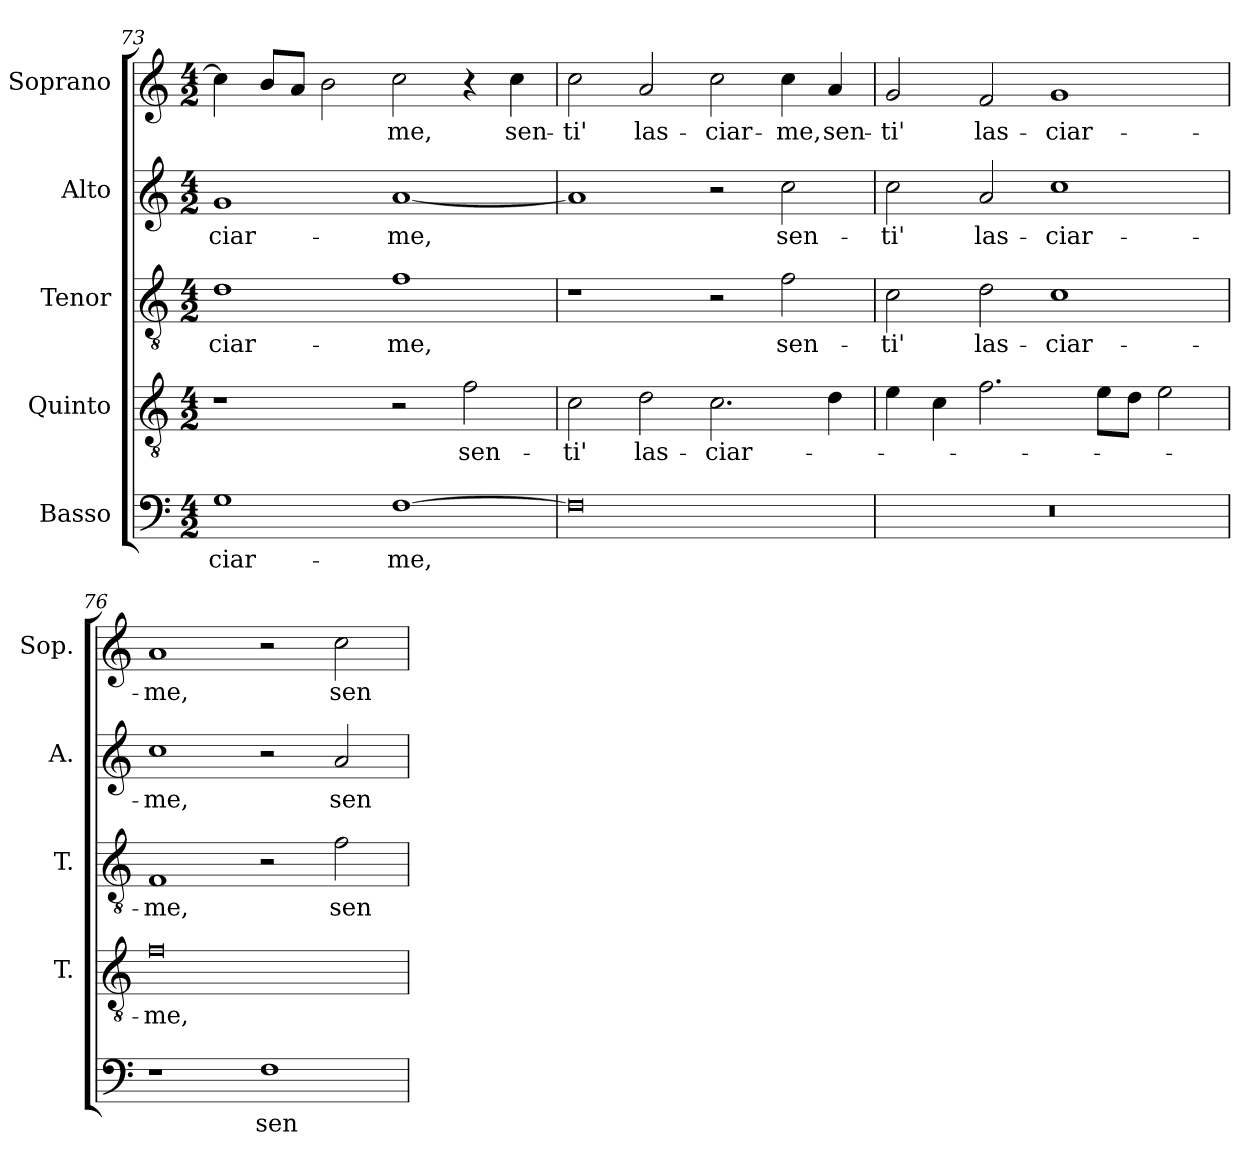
**kern	**text	**kern	**text	**kern	**text	**kern	**text	**kern	**text
*part5	*part5	*part4	*part4	*part3	*part3	*part2	*part2	*part1	*part1
*staff5	*staff5	*staff4	*staff4	*staff3	*staff3	*staff2	*staff2	*staff1	*staff1
*I"Basso	*	*I"Quinto	*	*I"Tenor	*	*I"Alto	*	*I"Soprano	*
*	*	*I'T.	*	*I'T.	*	*I'A.	*	*I'Sop.	*
*clefF4	*	*clefGv2	*	*clefGv2	*	*clefG2	*	*clefG2	*
*	*	*ITrd7c12	*	*ITrd7c12	*	*	*	*	*
*k[]	*	*k[]	*	*k[]	*	*k[]	*	*k[]	*
*C:	*	*C:	*	*C:	*	*C:	*	*C:	*
*M4/2	*	*M4/2	*	*M4/2	*	*M4/2	*	*M4/2	*
=73	=73	=73	=73	=73	=73	=73	=73	=73	=73
!	!LO:LY:b:color=#000000	!	!	!	!	!	!	!	!
!	!	!	!	!	!LO:LY:b:color=#000000	!	!	!	!
!	!	!	!	!	!	!	!LO:LY:b:color=#000000	!	!
1Gi	-ciar-	1r	.	1Di	-ciar-	1gi	-ciar-	4cci\]	.
.	.	.	.	.	.	.	.	8bi/L	.
.	.	.	.	.	.	.	.	8ai/J	.
.	.	.	.	.	.	.	.	2bi\	.
!	!LO:LY:b:color=#000000	!	!	!	!	!	!	!	!
!	!	!	!	!	!LO:LY:b:color=#000000	!	!	!	!
!	!	!	!	!	!	!	!LO:LY:b:color=#000000	!	!
!	!	!	!	!	!	!	!	!	!LO:LY:b:color=#000000
[1Fi	-me,	2r	.	1Fi	-me,	[1ai	-me,	2cci\	-me,
!	!	!	!LO:LY:b:color=#000000	!	!	!	!	!	!
.	.	2Fi\	sen-	.	.	.	.	4r	.
!	!	!	!	!	!	!	!	!	!LO:LY:b:color=#000000
.	.	.	.	.	.	.	.	4cci\	sen-
!!LO:LB:g=z
=74	=74	=74	=74	=74	=74	=74	=74	=74	=74
!	!	!	!LO:LY:b:color=#000000	!	!	!	!	!	!
!	!	!	!	!	!	!	!	!	!LO:LY:b:color=#000000
0Fi]	.	2Ci\	-ti'	1r	.	1ai]	.	2cci\	-ti'
!	!	!	!LO:LY:b:color=#000000	!	!	!	!	!	!
!	!	!	!	!	!	!	!	!	!LO:LY:b:color=#000000
.	.	2Di\	las-	.	.	.	.	2ai/	las-
!	!	!	!LO:LY:b:color=#000000	!	!	!	!	!	!
!	!	!	!	!	!	!	!	!	!LO:LY:b:color=#000000
.	.	2.Ci\	-ciar-	2r	.	2r	.	2cci\	-ciar-
!	!	!	!	!	!LO:LY:b:color=#000000	!	!	!	!
!	!	!	!	!	!	!	!LO:LY:b:color=#000000	!	!
!	!	!	!	!	!	!	!	!	!LO:LY:b:color=#000000
.	.	.	.	2Fi\	sen-	2cci\	sen-	4cci\	-me,
!	!	!	!	!	!	!	!	!	!LO:LY:b:color=#000000
.	.	4Di\	.	.	.	.	.	4ai/	sen-
=75	=75	=75	=75	=75	=75	=75	=75	=75	=75
!LO:N:vis=1	!	!	!	!	!	!	!	!	!
!	!	!	!	!	!LO:LY:b:color=#000000	!	!	!	!
!	!	!	!	!	!	!	!LO:LY:b:color=#000000	!	!
!	!	!	!	!	!	!	!	!	!LO:LY:b:color=#000000
0r	.	4Ei\	.	2Ci\	-ti'	2cci\	-ti'	2gi/	-ti'
.	.	4Ci\	.	.	.	.	.	.	.
!	!	!	!	!	!LO:LY:b:color=#000000	!	!	!	!
!	!	!	!	!	!	!	!LO:LY:b:color=#000000	!	!
!	!	!	!	!	!	!	!	!	!LO:LY:b:color=#000000
.	.	2.Fi\	.	2Di\	las-	2ai/	las-	2fi/	las-
!	!	!	!	!	!LO:LY:b:color=#000000	!	!	!	!
!	!	!	!	!	!	!	!LO:LY:b:color=#000000	!	!
!	!	!	!	!	!	!	!	!	!LO:LY:b:color=#000000
.	.	.	.	1Ci	-ciar-	1cci	-ciar-	1gi	-ciar-
.	.	8Ei\L	.	.	.	.	.	.	.
.	.	8Di\J	.	.	.	.	.	.	.
.	.	2Ei\	.	.	.	.	.	.	.
=76	=76	=76	=76	=76	=76	=76	=76	=76	=76
!	!	!	!LO:LY:b:color=#000000	!	!	!	!	!	!
!	!	!	!	!	!LO:LY:b:color=#000000	!	!	!	!
!	!	!	!	!	!	!	!LO:LY:b:color=#000000	!	!
!	!	!	!	!	!	!	!	!	!LO:LY:b:color=#000000
1r	.	0Fi	-me,	1FFi	-me,	1cci	-me,	1ai	-me,
!	!LO:LY:b:color=#000000	!	!	!	!	!	!	!	!
1Fi	sen-	.	.	2r	.	2r	.	2r	.
!	!	!	!	!	!LO:LY:b:color=#000000	!	!	!	!
!	!	!	!	!	!	!	!LO:LY:b:color=#000000	!	!
!	!	!	!	!	!	!	!	!	!LO:LY:b:color=#000000
.	.	.	.	2Fi\	sen-	2ai/	sen-	2cci\	sen-
=	=	=	=	=	=	=	=	=	=
*-	*-	*-	*-	*-	*-	*-	*-	*-	*-
